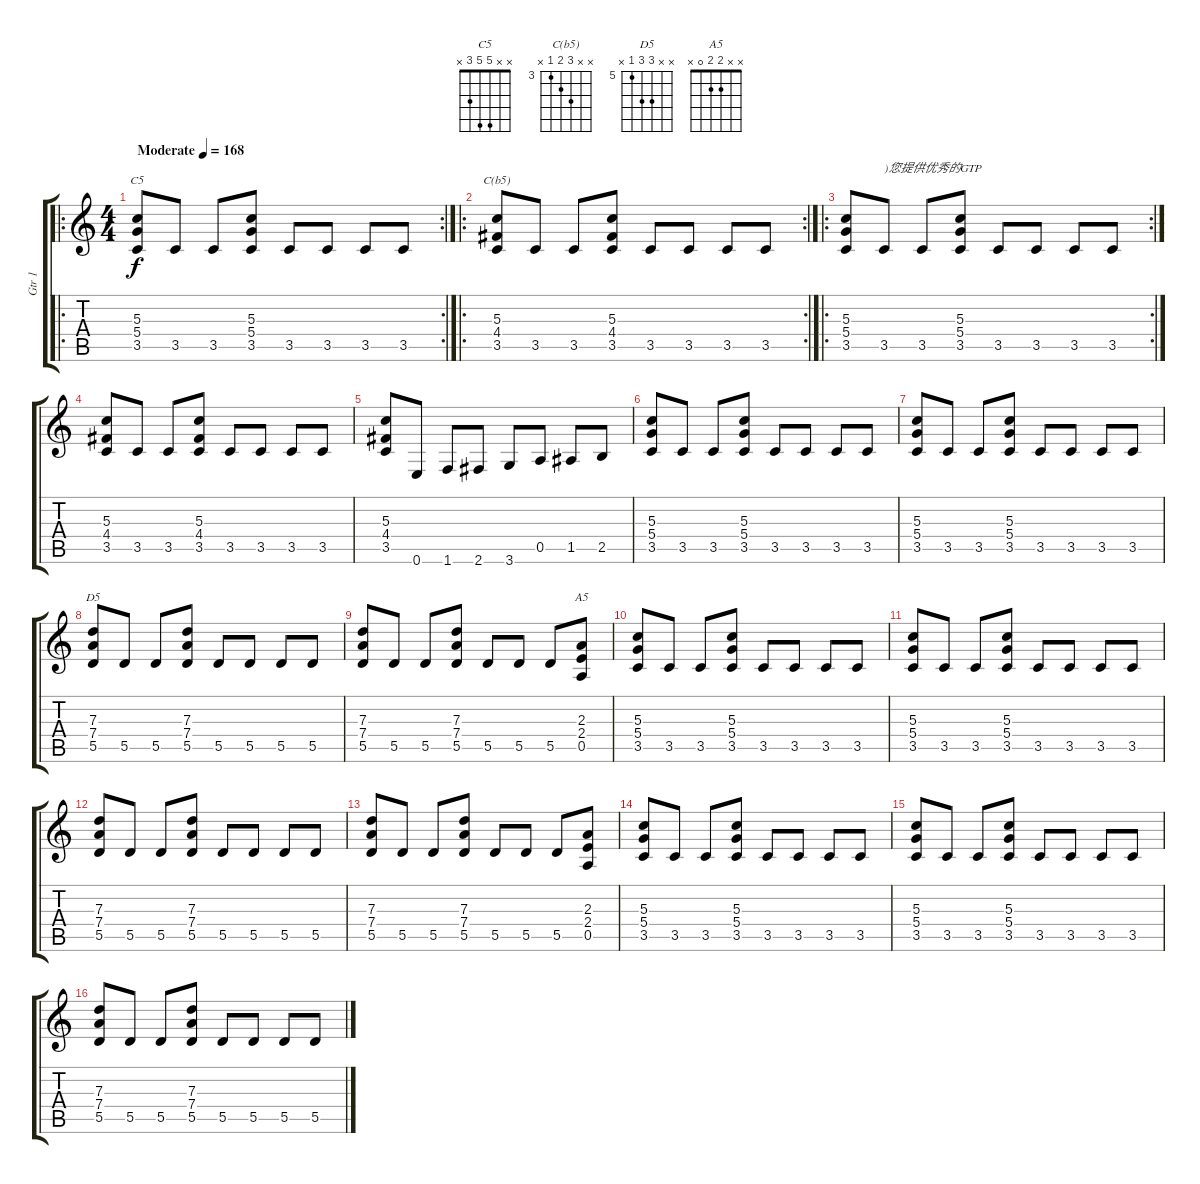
\track ("Gtr 1" "Gtr 1") {instrument distortionguitar}
\staff {score tabs}
\tuning (E4 B3 G3 D3 A2 E2) {hide}
\chord ("C5" x x 5 5 3 x)
\chord ("C(b5)" x x 5 4 3 x) {firstfret 3}
\chord ("D5" x x 7 7 5 x) {firstfret 5}
\chord ("A5" x x 2 2 0 x)
\ro
\rc 2
\ts (4 4)
\tempo (168 "Moderate")
\clef g2
\ks c
(5.3 5.4 3.5).8{ch "C5" dy f instrument distortionguitar} 3.5.8 3.5.8 (5.3 5.4 3.5).8 3.5.8 3.5.8 3.5.8 3.5.8 |
\ro
\rc 2
(5.3 4.4 3.5).8{ch "C(b5)"} 3.5.8 3.5.8 (5.3 4.4 3.5).8 3.5.8 3.5.8 3.5.8 3.5.8 |
\ro
\rc 2
(5.3 5.4 3.5).8 3.5.8{txt ")您提供优秀的GTP"} 3.5.8 (5.3 5.4 3.5).8 3.5.8 3.5.8 3.5.8 3.5.8 |
(5.3 4.4 3.5).8 3.5.8 3.5.8 (5.3 4.4 3.5).8 3.5.8 3.5.8 3.5.8 3.5.8 |
(5.3 4.4 3.5).8 0.6.8 1.6.8 2.6.8 3.6.8 0.5.8 1.5.8 2.5.8 |
(5.3 5.4 3.5).8 3.5.8 3.5.8 (5.3 5.4 3.5).8 3.5.8 3.5.8 3.5.8 3.5.8 |
(5.3 5.4 3.5).8 3.5.8 3.5.8 (5.3 5.4 3.5).8 3.5.8 3.5.8 3.5.8 3.5.8 |
(7.3 7.4 5.5).8{ch "D5"} 5.5.8 5.5.8 (7.3 7.4 5.5).8 5.5.8 5.5.8 5.5.8 5.5.8 |
(7.3 7.4 5.5).8 5.5.8 5.5.8 (7.3 7.4 5.5).8 5.5.8 5.5.8 5.5.8 (2.3 2.4 0.5).8{ch "A5"} |
(5.3 5.4 3.5).8 3.5.8 3.5.8 (5.3 5.4 3.5).8 3.5.8 3.5.8 3.5.8 3.5.8 |
(5.3 5.4 3.5).8 3.5.8 3.5.8 (5.3 5.4 3.5).8 3.5.8 3.5.8 3.5.8 3.5.8 |
(7.3 7.4 5.5).8 5.5.8 5.5.8 (7.3 7.4 5.5).8 5.5.8 5.5.8 5.5.8 5.5.8 |
(7.3 7.4 5.5).8 5.5.8 5.5.8 (7.3 7.4 5.5).8 5.5.8 5.5.8 5.5.8 (2.3 2.4 0.5).8 |
(5.3 5.4 3.5).8 3.5.8 3.5.8 (5.3 5.4 3.5).8 3.5.8 3.5.8 3.5.8 3.5.8 |
(5.3 5.4 3.5).8 3.5.8 3.5.8 (5.3 5.4 3.5).8 3.5.8 3.5.8 3.5.8 3.5.8 |
(7.3 7.4 5.5).8 5.5.8 5.5.8 (7.3 7.4 5.5).8 5.5.8 5.5.8 5.5.8 5.5.8
